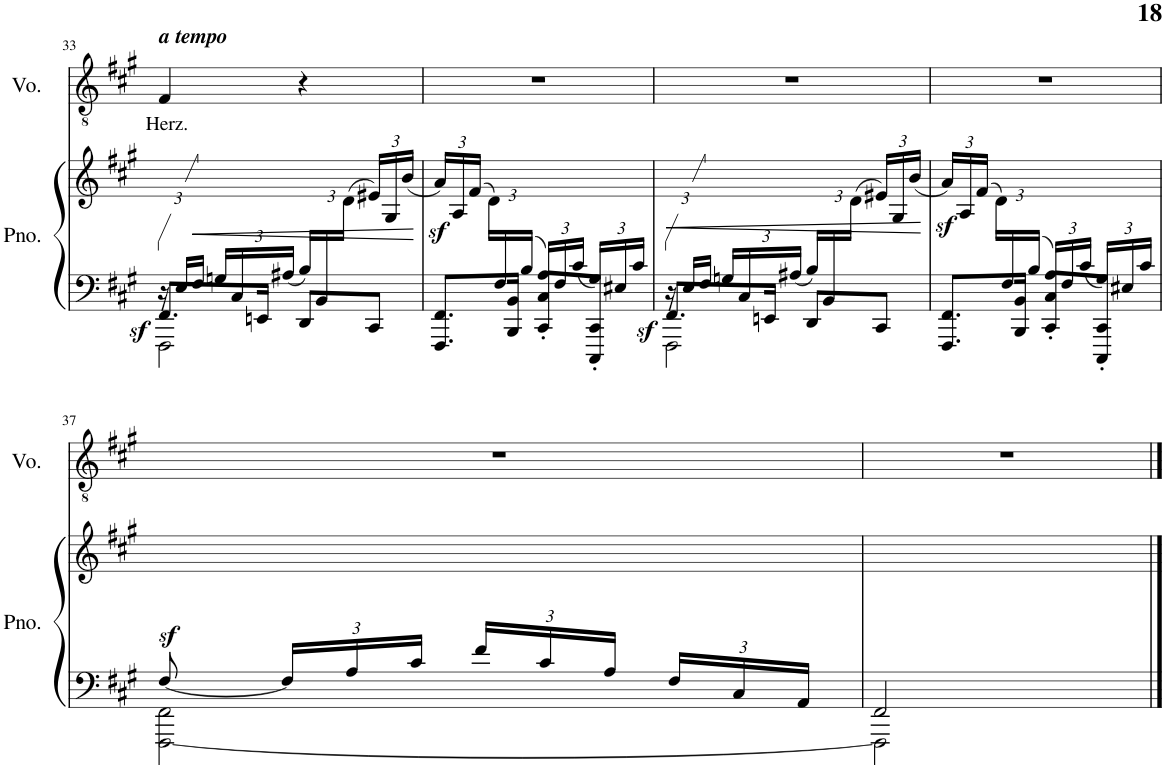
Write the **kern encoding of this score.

**kern	**kern	**dynam	**kern	**text
*part2	*part2	*part2	*part1	*part1
*staff3	*staff2	*staff2/3	*staff1	*staff1
*I"Piano	*	*	*I"Voice	*
*I'Pno.	*	*	*I'Vo.	*
!!LO:PB:g=z
*clefF4	*clefG2	*	*clefGv2	*
*k[f#c#g#]	*k[f#c#g#]	*	*k[f#c#g#]	*
*M2/4	*M2/4	*	*M2/4	*
=33	=33	=33	=33	=33
*^	*	*	*	*
*	*^	*	*	*	*
!	!	!	!	!	!LO:TX:a:Bi:t=a tempo	!
!	!	!	!	!LO:DY:b=2	!	!LO:LY:b
24ryy	8.FF#/L	2FFF#\	24r	sf	4F#/	Herz.
24E/LL	.	.	24%7ryy	.	.	.
!	!	!	!	!LO:HP:b=2	!	!
24F#/JJ	.	.	.	<	.	.
*Xbrackettup	*	*	*	*	*	*
24Gn/LL	.	.	.	.	.	.
24C#/	.	.	.	.	.	.
.	16EEn/Jk	.	.	.	.	.
24A#X/JJ	.	.	.	.	.	.
24B/LL	8DD/L	.	.	.	4r	.
24BB/	.	.	.	.	.	.
6ryy	.	.	(24d\JJ	.	.	.
*	*	*	*Xbrackettup	*	*	*
.	8CC#/J	.	24e#X/LL)	.	.	.
.	.	.	24G#/	.	.	.
.	.	.	(24b/JJ	.	.	.
*v	*v	*v	*	*	*	*
.	.	[	.	.
=34	=34	=34	=34	=34
*^	*	*	*	*
6ryy	8.FFF#/ 8.FF#/L	24az</LL)	.	2r	.
.	.	24A/	.	.	.
.	.	(24f#/JJ	.	.	.
.	.	24d\LL)	.	.	.
24F#/	.	3ryy	.	.	.
.	16BBB/ 16BB/Jk	.	.	.	.
24B/JJ	.	.	.	.	.
24A/LL	8CC#/'< 8C#/'<L	.	.	.	.
24F#/	.	.	.	.	.
24c#/JJ	.	.	.	.	.
24G#/LL	8CCC#/'< 8CC#/'<J	.	.	.	.
24E#X/	.	.	.	.	.
24c#/JJ	.	.	.	.	.
=35	=35	=35	=35	=35	=35
*	*^	*	*	*	*
*	*	*	*brackettup	*	*	*
!	!	!	!	!LO:HP:b	!	!
!	!	!	!	!LO:DY:n=1:b=2	!	!
24ryy	8.FF#/L	2FFF#\	24r	< sf	2r	.
24E/LL	.	.	24%7ryy	.	.	.
24F#/JJ	.	.	.	.	.	.
24Gn/LL	.	.	.	.	.	.
24C#/	.	.	.	.	.	.
.	16EEn/Jk	.	.	.	.	.
24A#X/JJ	.	.	.	.	.	.
24B/LL	8DD/L	.	.	.	.	.
24BB/	.	.	.	.	.	.
6ryy	.	.	(24d\JJ	.	.	.
*	*	*	*Xbrackettup	*	*	*
.	8CC#/J	.	24e#X/LL)	.	.	.
.	.	.	24G#/	.	.	.
.	.	.	(24b/JJ	.	.	.
*v	*v	*v	*	*	*	*
.	.	[	.	.
=36	=36	=36	=36	=36
*^	*	*	*	*
6ryy	8.FFF#/ 8.FF#/L	24az</LL)	.	2r	.
.	.	24A/	.	.	.
.	.	(24f#/JJ	.	.	.
.	.	24d\LL)	.	.	.
24F#/	.	3ryy	.	.	.
.	16BBB/ 16BB/Jk	.	.	.	.
24B/JJ	.	.	.	.	.
24A/LL	8CC#/'< 8C#/'<L	.	.	.	.
24F#/	.	.	.	.	.
24c#/JJ	.	.	.	.	.
24G#/LL	8CCC#/'< 8CC#/'<J	.	.	.	.
24E#X/	.	.	.	.	.
24c#/JJ	.	.	.	.	.
!!LO:LB:g=z
=37	=37	=37	=37	=37	=37
!	!	!	!LO:DY:b	!	!
[8F#/	[2FFF#\ 2FF#\	2ryy	sf	2r	.
24F#/LL]	.	.	.	.	.
24A/	.	.	.	.	.
24c#/JJ	.	.	.	.	.
24f#/LL	.	.	.	.	.
24c#/	.	.	.	.	.
24A/JJ	.	.	.	.	.
24F#/LL	.	.	.	.	.
24C#/	.	.	.	.	.
24AA/JJ	.	.	.	.	.
=38	=38	=38	=38	=38	=38
2FF#/	2FFF#\]	2ryy	.	2r	.
*v	*v	*	*	*	*
==	==	==	==	==
*-	*-	*-	*-	*-
